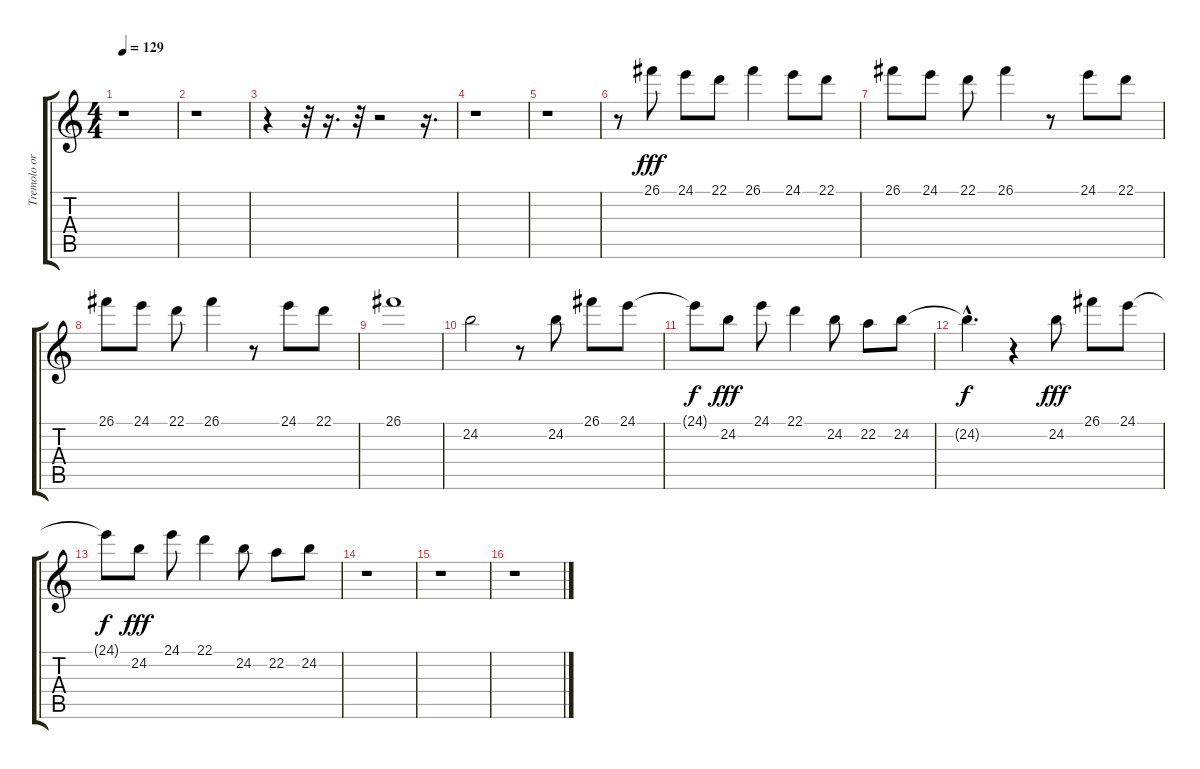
\track ("Tremolo organ" "Tremolo or") {instrument drawbarorgan}
\staff {score tabs}
\tuning (E4 B3 G3 D3 A2 E2) {hide}
\ts (4 4)
\tempo 129
\clef g2
\ks c
r.1{dy fff} |
r.1 |
r.4 r.32 r.16{d} r.32 r.2 r.16{d} |
r.1 |
r.1 |
r.8 26.1.8 24.1.8 22.1.8 26.1.4 24.1.8 22.1.8 |
26.1.8 24.1.8 22.1.8 26.1.4 r.8 24.1.8 22.1.8 |
26.1.8 24.1.8 22.1.8 26.1.4 r.8 24.1.8 22.1.8 |
26.1.1 |
24.2.2 r.8 24.2.8 26.1.8 24.1.8 |
24.1{t}.8{dy f} 24.2.8{dy fff} 24.1.8 22.1.4 24.2.8 22.2.8 24.2.8 |
24.2{hac t}.4{d dy f} r.4 24.2.8{dy fff} 26.1.8 24.1.8 |
24.1{t}.8{dy f} 24.2.8{dy fff} 24.1.8 22.1.4 24.2.8 22.2.8 24.2.8 |
r.1 |
r.1 |
r.1
